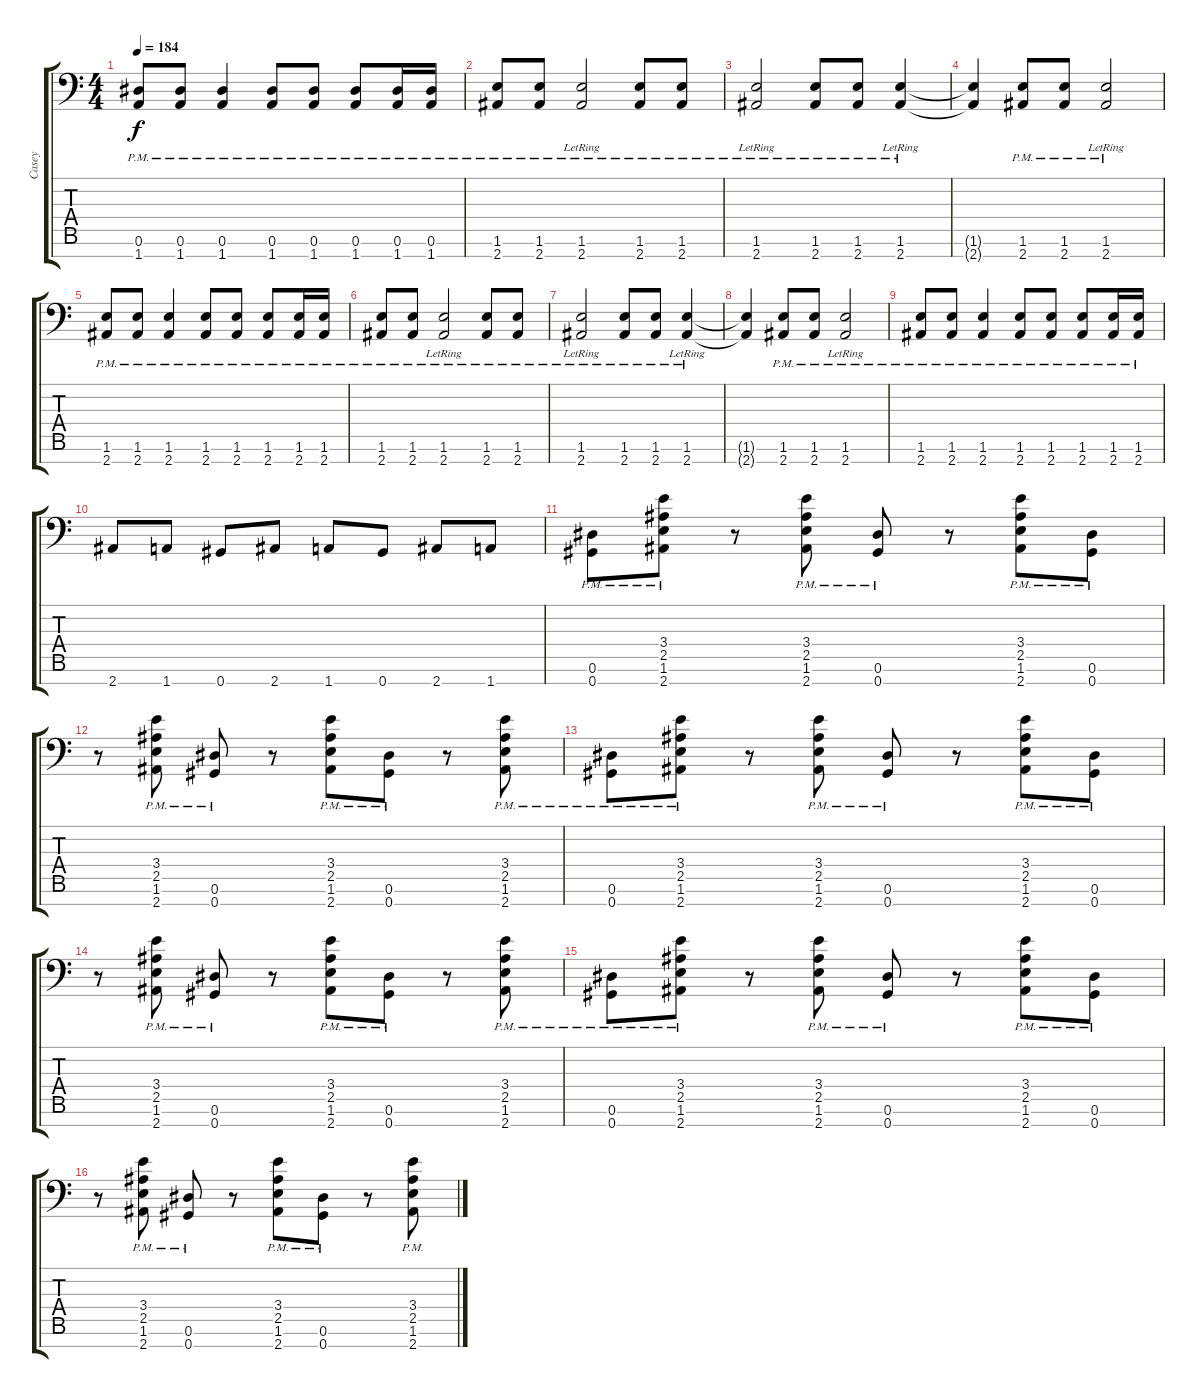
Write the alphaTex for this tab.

\track ("Casey" "Casey") {instrument distortionguitar}
\staff {score tabs}
\tuning (Eb4 Bb3 Gb3 Db3 Ab2 Eb2 Ab1) {hide}
\ts (4 4)
\tempo 184
\clef f4
\ks c
(0.6{pm} 1.7{pm}).8{dy f} (0.6{pm} 1.7{pm}).8 (0.6{pm} 1.7{pm}).4 (0.6{pm} 1.7{pm}).8 (0.6{pm} 1.7{pm}).8 (0.6{pm} 1.7{pm}).8 (0.6{pm} 1.7{pm}).16 (0.6{pm} 1.7{pm}).16 |
(1.6{pm} 2.7{pm}).8 (1.6{pm} 2.7{pm}).8 (1.6{pm lr} 2.7{pm lr}).2 (1.6{pm} 2.7{pm}).8 (1.6{pm} 2.7{pm}).8 |
(1.6{pm lr} 2.7{pm lr}).2 (1.6{pm} 2.7{pm}).8 (1.6{pm} 2.7{pm}).8 (1.6{pm lr} 2.7{pm lr}).4 |
(1.6{t} 2.7{t}).4 (1.6{pm} 2.7{pm}).8 (1.6{pm} 2.7{pm}).8 (1.6{pm lr} 2.7{pm lr}).2 |
(1.6{pm} 2.7{pm}).8 (1.6{pm} 2.7{pm}).8 (1.6{pm} 2.7{pm}).4 (1.6{pm} 2.7{pm}).8 (1.6{pm} 2.7{pm}).8 (1.6{pm} 2.7{pm}).8 (1.6{pm} 2.7{pm}).16 (1.6{pm} 2.7{pm}).16 |
(1.6{pm} 2.7{pm}).8 (1.6{pm} 2.7{pm}).8 (1.6{pm lr} 2.7{pm lr}).2 (1.6{pm} 2.7{pm}).8 (1.6{pm} 2.7{pm}).8 |
(1.6{pm lr} 2.7{pm lr}).2 (1.6{pm} 2.7{pm}).8 (1.6{pm} 2.7{pm}).8 (1.6{pm lr} 2.7{pm lr}).4 |
(1.6{t} 2.7{t}).4 (1.6{pm} 2.7{pm}).8 (1.6{pm} 2.7{pm}).8 (1.6{pm lr} 2.7{pm lr}).2 |
(1.6{pm} 2.7{pm}).8 (1.6{pm} 2.7{pm}).8 (1.6{pm} 2.7{pm}).4 (1.6{pm} 2.7{pm}).8 (1.6{pm} 2.7{pm}).8 (1.6{pm} 2.7{pm}).8 (1.6{pm} 2.7{pm}).16 (1.6{pm} 2.7{pm}).16 |
2.7.8 1.7.8 0.7.8 2.7.8 1.7.8 0.7.8 2.7.8 1.7.8 |
(0.6 0.7{pm}).8 (3.4 2.5 1.6 2.7{pm}).8 r.8 (3.4 2.5 1.6 2.7{pm}).8 (0.6 0.7{pm}).8 r.8 (3.4 2.5 1.6 2.7{pm}).8 (0.6 0.7{pm}).8 |
r.8 (3.4 2.5 1.6 2.7{pm}).8 (0.6 0.7{pm}).8 r.8 (3.4 2.5 1.6 2.7{pm}).8 (0.6 0.7{pm}).8 r.8 (3.4 2.5 1.6 2.7{pm}).8 |
(0.6 0.7{pm}).8 (3.4 2.5 1.6 2.7{pm}).8 r.8 (3.4 2.5 1.6 2.7{pm}).8 (0.6 0.7{pm}).8 r.8 (3.4 2.5 1.6 2.7{pm}).8 (0.6 0.7{pm}).8 |
r.8 (3.4 2.5 1.6 2.7{pm}).8 (0.6 0.7{pm}).8 r.8 (3.4 2.5 1.6 2.7{pm}).8 (0.6 0.7{pm}).8 r.8 (3.4 2.5 1.6 2.7{pm}).8 |
(0.6 0.7{pm}).8 (3.4 2.5 1.6 2.7{pm}).8 r.8 (3.4 2.5 1.6 2.7{pm}).8 (0.6 0.7{pm}).8 r.8 (3.4 2.5 1.6 2.7{pm}).8 (0.6 0.7{pm}).8 |
r.8 (3.4 2.5 1.6 2.7{pm}).8 (0.6 0.7{pm}).8 r.8 (3.4 2.5 1.6 2.7{pm}).8 (0.6 0.7{pm}).8 r.8 (3.4 2.5 1.6 2.7{pm}).8
